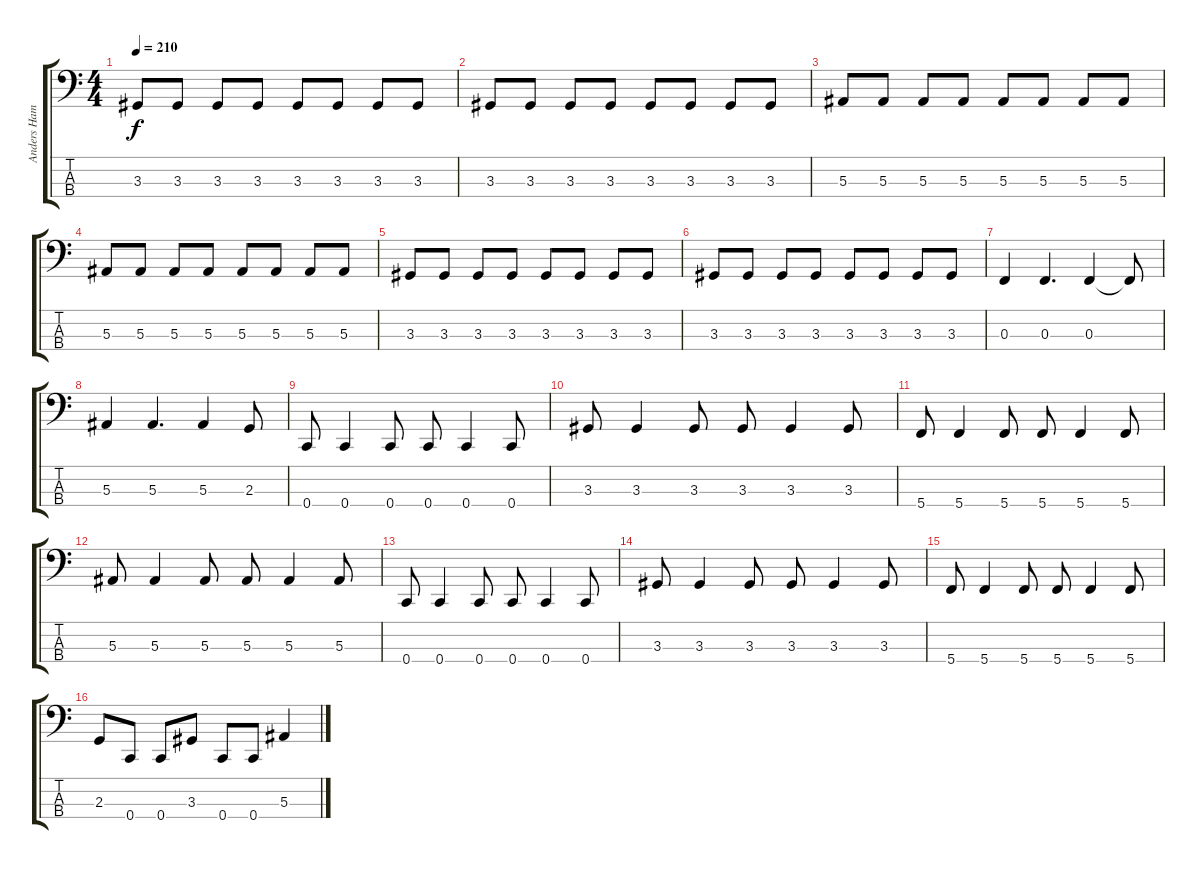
\track ("Anders Hammer" "Anders Ham") {instrument slapbass1}
\staff {score tabs}
\tuning (Eb2 Bb1 F1 C1) {hide}
\ts (4 4)
\tempo 210
\clef f4
\ks c
3.3.8{dy f} 3.3.8 3.3.8 3.3.8 3.3.8 3.3.8 3.3.8 3.3.8 |
3.3.8 3.3.8 3.3.8 3.3.8 3.3.8 3.3.8 3.3.8 3.3.8 |
5.3.8 5.3.8 5.3.8 5.3.8 5.3.8 5.3.8 5.3.8 5.3.8 |
5.3.8 5.3.8 5.3.8 5.3.8 5.3.8 5.3.8 5.3.8 5.3.8 |
3.3.8 3.3.8 3.3.8 3.3.8 3.3.8 3.3.8 3.3.8 3.3.8 |
3.3.8 3.3.8 3.3.8 3.3.8 3.3.8 3.3.8 3.3.8 3.3.8 |
0.3.4 0.3.4{d} 0.3.4 0.3{t}.8 |
5.3.4 5.3.4{d} 5.3.4 2.3.8 |
0.4.8 0.4.4 0.4.8 0.4.8 0.4.4 0.4.8 |
3.3.8 3.3.4 3.3.8 3.3.8 3.3.4 3.3.8 |
5.4.8 5.4.4 5.4.8 5.4.8 5.4.4 5.4.8 |
5.3.8 5.3.4 5.3.8 5.3.8 5.3.4 5.3.8 |
0.4.8 0.4.4 0.4.8 0.4.8 0.4.4 0.4.8 |
3.3.8 3.3.4 3.3.8 3.3.8 3.3.4 3.3.8 |
5.4.8 5.4.4 5.4.8 5.4.8 5.4.4 5.4.8 |
2.3.8 0.4.8 0.4.8 3.3.8 0.4.8 0.4.8 5.3.4
